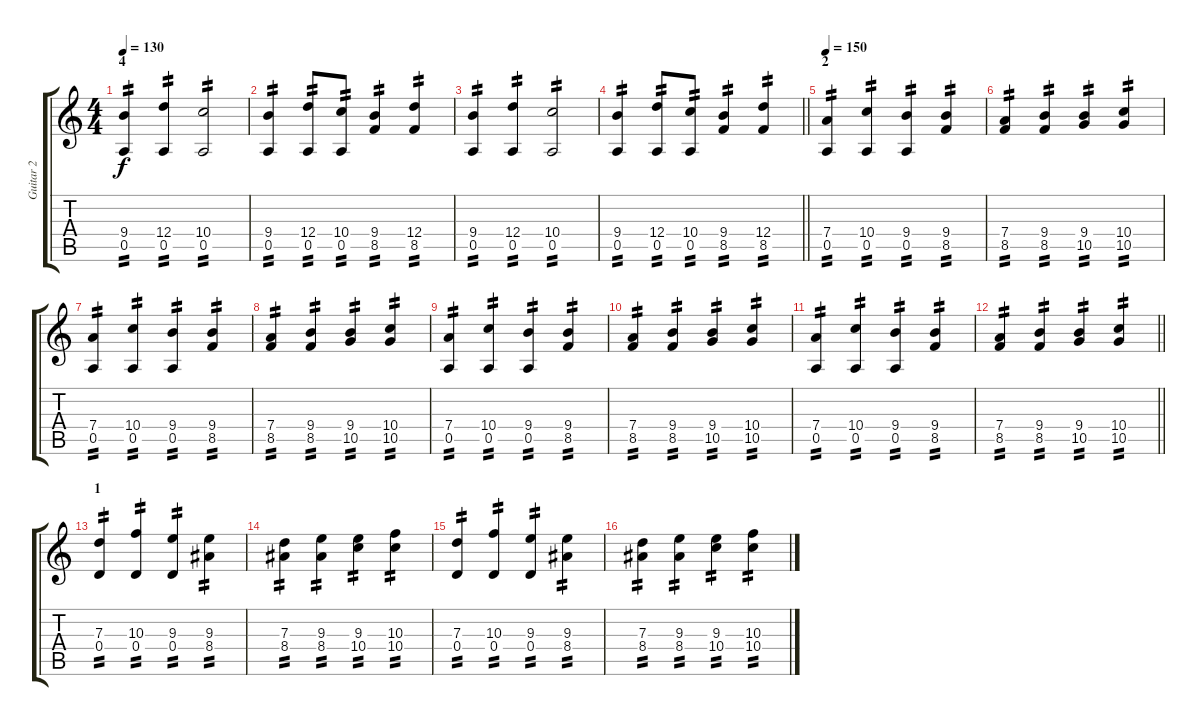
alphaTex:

\track ("Guitar 2" "Guitar 2") {instrument distortionguitar}
\staff {score tabs}
\tuning (E4 B3 G3 D3 A2 E2) {hide}
\ts (4 4)
\section ("" "4")
\tempo 130
\clef g2
\ks c
(9.4 0.5).4{tp 2 dy f} (12.4 0.5).4{tp 2} (10.4 0.5).2{tp 2} |
(9.4 0.5).4{tp 2} (12.4 0.5).8{tp 2} (10.4 0.5).8{tp 2} (9.4 8.5).4{tp 2} (12.4 8.5).4{tp 2} |
(9.4 0.5).4{tp 2} (12.4 0.5).4{tp 2} (10.4 0.5).2{tp 2} |
\barLineRight lightlight
(9.4 0.5).4{tp 2} (12.4 0.5).8{tp 2} (10.4 0.5).8{tp 2} (9.4 8.5).4{tp 2} (12.4 8.5).4{tp 2} |
\section ("" "2")
\tempo 150
(7.4 0.5).4{tp 2} (10.4 0.5).4{tp 2} (9.4 0.5).4{tp 2} (9.4 8.5).4{tp 2} |
(7.4 8.5).4{tp 2} (9.4 8.5).4{tp 2} (9.4 10.5).4{tp 2} (10.4 10.5).4{tp 2} |
(7.4 0.5).4{tp 2} (10.4 0.5).4{tp 2} (9.4 0.5).4{tp 2} (9.4 8.5).4{tp 2} |
(7.4 8.5).4{tp 2} (9.4 8.5).4{tp 2} (9.4 10.5).4{tp 2} (10.4 10.5).4{tp 2} |
(7.4 0.5).4{tp 2} (10.4 0.5).4{tp 2} (9.4 0.5).4{tp 2} (9.4 8.5).4{tp 2} |
(7.4 8.5).4{tp 2} (9.4 8.5).4{tp 2} (9.4 10.5).4{tp 2} (10.4 10.5).4{tp 2} |
(7.4 0.5).4{tp 2} (10.4 0.5).4{tp 2} (9.4 0.5).4{tp 2} (9.4 8.5).4{tp 2} |
\barLineRight lightlight
(7.4 8.5).4{tp 2} (9.4 8.5).4{tp 2} (9.4 10.5).4{tp 2} (10.4 10.5).4{tp 2} |
\section ("" "1")
(7.3 0.4).4{tp 2} (10.3 0.4).4{tp 2} (9.3 0.4).4{tp 2} (9.3 8.4).4{tp 2} |
(7.3 8.4).4{tp 2} (9.3 8.4).4{tp 2} (9.3 10.4).4{tp 2} (10.3 10.4).4{tp 2} |
(7.3 0.4).4{tp 2} (10.3 0.4).4{tp 2} (9.3 0.4).4{tp 2} (9.3 8.4).4{tp 2} |
(7.3 8.4).4{tp 2} (9.3 8.4).4{tp 2} (9.3 10.4).4{tp 2} (10.3 10.4).4{tp 2}
